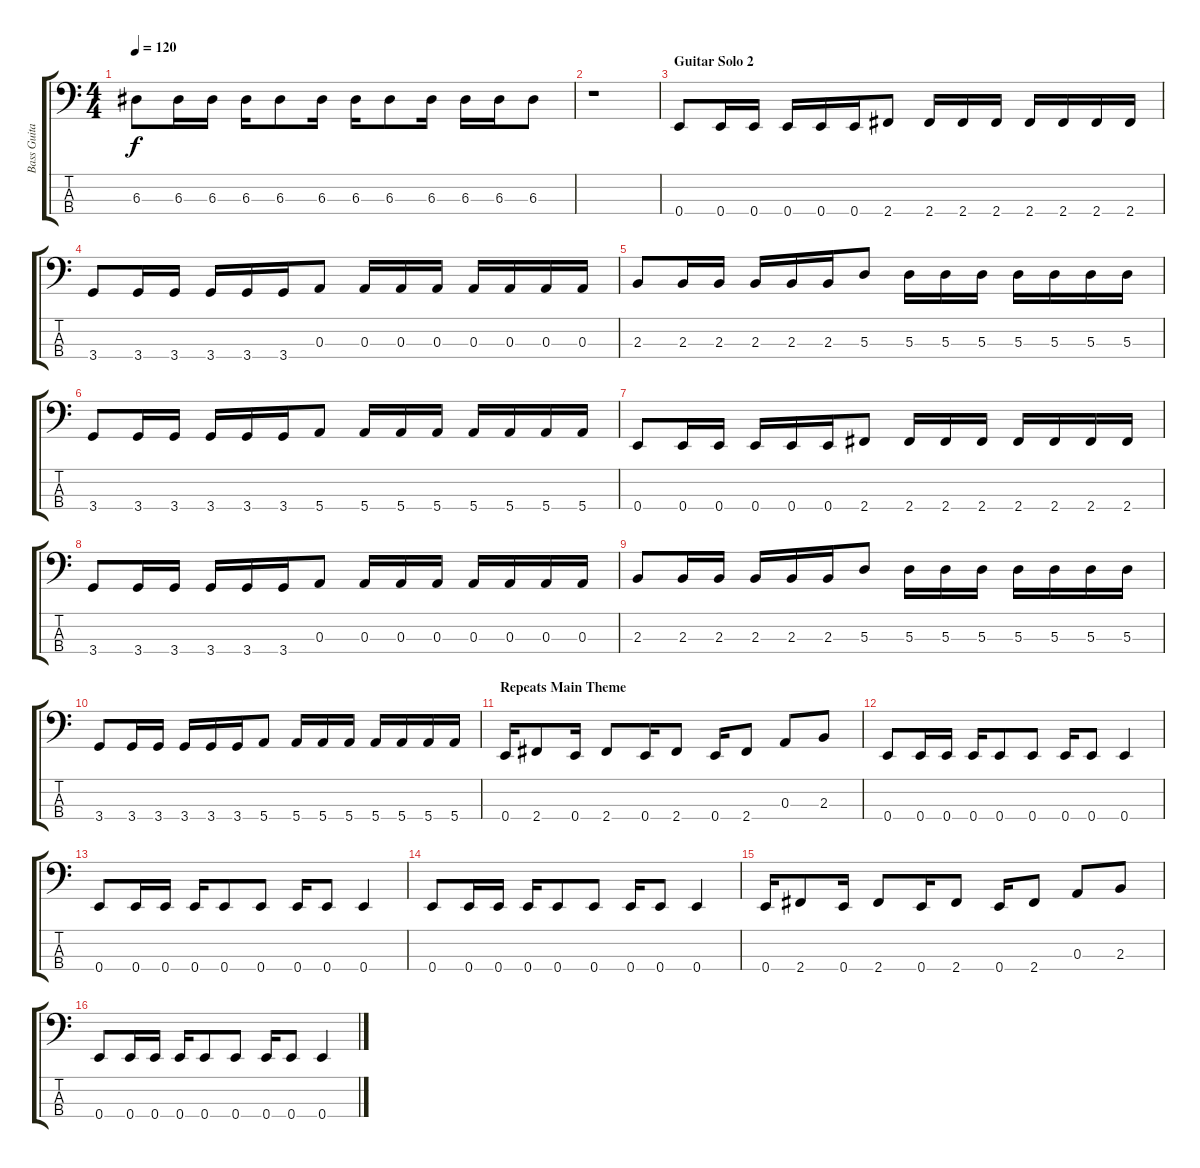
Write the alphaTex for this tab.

\track ("Bass Guitar" "Bass Guita") {instrument electricbasspick}
\staff {score tabs}
\tuning (G2 D2 A1 E1) {hide}
\ts (4 4)
\tempo 120
\clef f4
\ks c
6.3.8{dy f} 6.3.16 6.3.16 6.3.16 6.3.8 6.3.16 6.3.16 6.3.8 6.3.16 6.3.16 6.3.16 6.3.8 |
r.1 |
\section ("" "Guitar Solo 2")
0.4.8 0.4.16 0.4.16 0.4.16 0.4.16 0.4.16 2.4.8 2.4.16 2.4.16 2.4.16 2.4.16 2.4.16 2.4.16 2.4.16 |
3.4.8 3.4.16 3.4.16 3.4.16 3.4.16 3.4.16 0.3.8 0.3.16 0.3.16 0.3.16 0.3.16 0.3.16 0.3.16 0.3.16 |
2.3.8 2.3.16 2.3.16 2.3.16 2.3.16 2.3.16 5.3.8 5.3.16 5.3.16 5.3.16 5.3.16 5.3.16 5.3.16 5.3.16 |
3.4.8 3.4.16 3.4.16 3.4.16 3.4.16 3.4.16 5.4.8 5.4.16 5.4.16 5.4.16 5.4.16 5.4.16 5.4.16 5.4.16 |
0.4.8 0.4.16 0.4.16 0.4.16 0.4.16 0.4.16 2.4.8 2.4.16 2.4.16 2.4.16 2.4.16 2.4.16 2.4.16 2.4.16 |
3.4.8 3.4.16 3.4.16 3.4.16 3.4.16 3.4.16 0.3.8 0.3.16 0.3.16 0.3.16 0.3.16 0.3.16 0.3.16 0.3.16 |
2.3.8 2.3.16 2.3.16 2.3.16 2.3.16 2.3.16 5.3.8 5.3.16 5.3.16 5.3.16 5.3.16 5.3.16 5.3.16 5.3.16 |
3.4.8 3.4.16 3.4.16 3.4.16 3.4.16 3.4.16 5.4.8 5.4.16 5.4.16 5.4.16 5.4.16 5.4.16 5.4.16 5.4.16 |
\section ("" "Repeats Main Theme")
0.4.16 2.4.8 0.4.16 2.4.8 0.4.16 2.4.8 0.4.16 2.4.8 0.3.8 2.3.8 |
0.4.8 0.4.16 0.4.16 0.4.16 0.4.8 0.4.8 0.4.16 0.4.8 0.4.4 |
0.4.8 0.4.16 0.4.16 0.4.16 0.4.8 0.4.8 0.4.16 0.4.8 0.4.4 |
0.4.8 0.4.16 0.4.16 0.4.16 0.4.8 0.4.8 0.4.16 0.4.8 0.4.4 |
0.4.16 2.4.8 0.4.16 2.4.8 0.4.16 2.4.8 0.4.16 2.4.8 0.3.8 2.3.8 |
0.4.8 0.4.16 0.4.16 0.4.16 0.4.8 0.4.8 0.4.16 0.4.8 0.4.4
